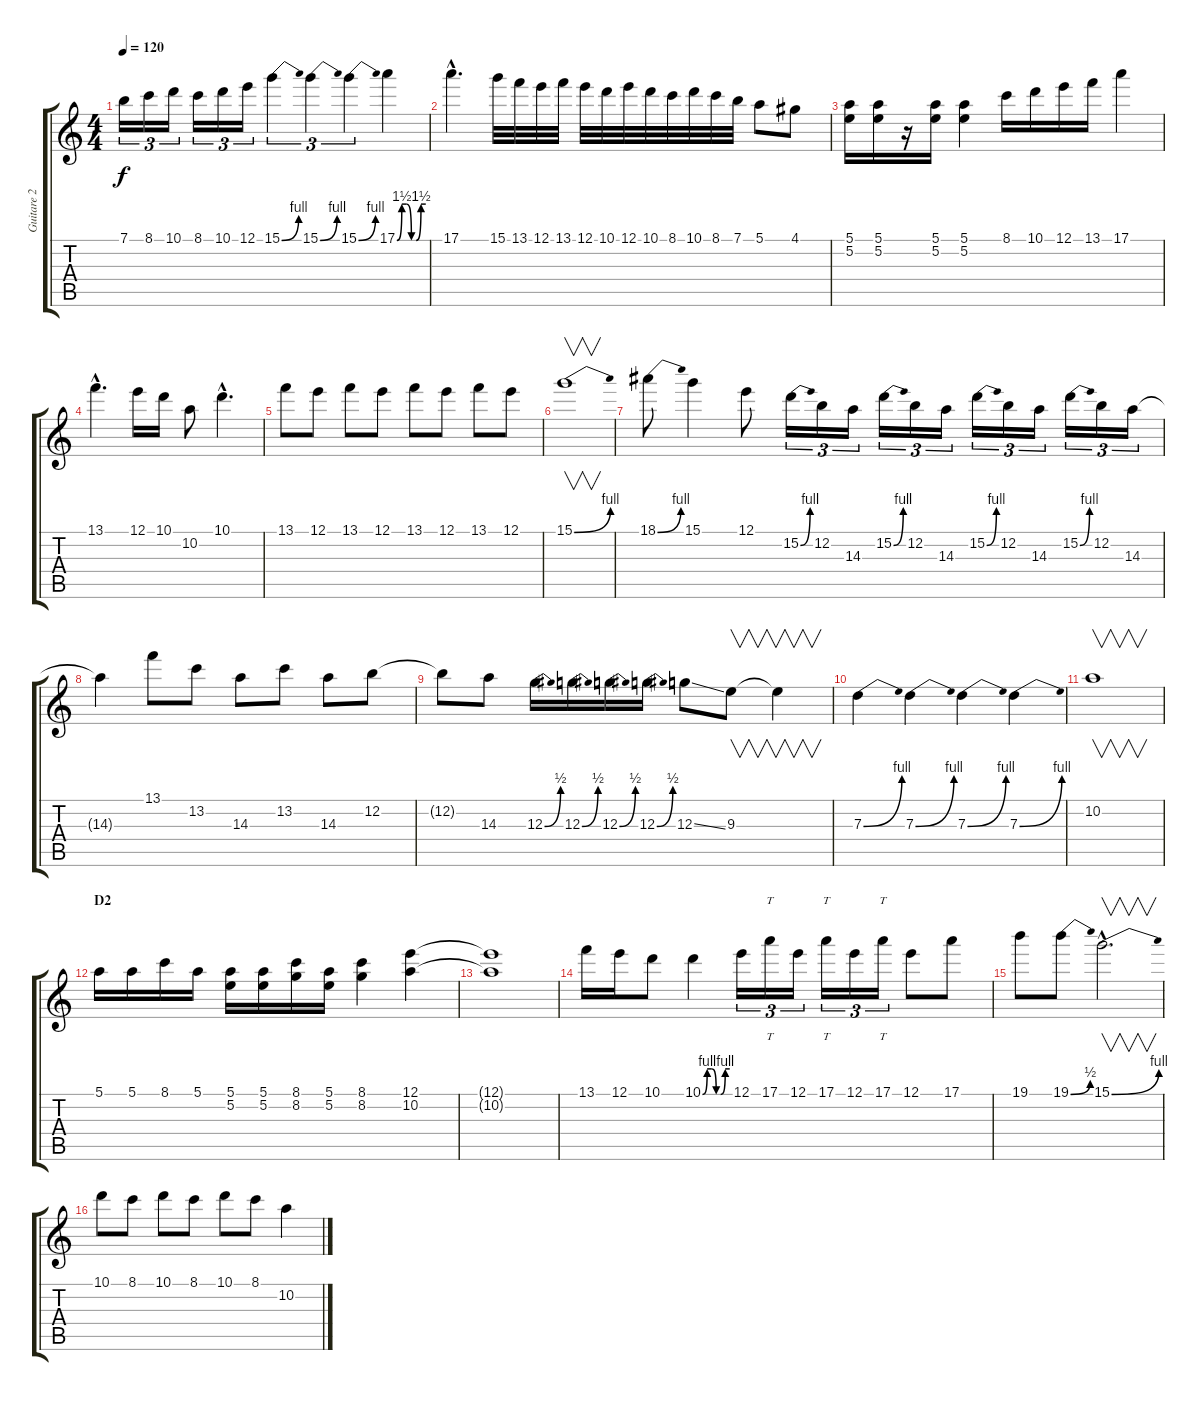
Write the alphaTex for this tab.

\track ("Guitare 2 ( bis )" "Guitare 2 ") {instrument overdrivenguitar}
\staff {score tabs}
\tuning (E4 B3 G3 D3 A2 E2) {hide}
\ts (4 4)
\tempo 120
\clef g2
\ks c
7.1.16{tu (3 2) dy f} 8.1.16{tu (3 2)} 10.1.16{tu (3 2)} 8.1.16{tu (3 2)} 10.1.16{tu (3 2)} 12.1.16{tu (3 2)} 15.1{be (bend 0 0 60 4)}.4{tu (3 2)} 15.1{be (bend 0 0 60 4)}.4{tu (3 2)} 15.1{be (bend 0 0 60 4)}.4{tu (3 2)} 17.1{be (custom 0 0 10 6 20 6 30 0 40 0 50 6 60 6)}.4 |
17.1{hac}.4{d} 15.1.32 13.1.32 12.1.32 13.1.32 12.1.32 10.1.32 12.1.32 10.1.32 8.1.32 10.1.32 8.1.32 7.1.32 5.1.8 4.1.8 |
(5.1 5.2).16 (5.1 5.2).16 r.16 (5.1 5.2).16 (5.1 5.2).4 8.1.16 10.1.16 12.1.16 13.1.16 17.1.4 |
13.1{hac}.4{d} 12.1.16 10.1.16 10.2.8 10.1{hac}.4{d} |
13.1.8 12.1.8 13.1.8 12.1.8 13.1.8 12.1.8 13.1.8 12.1.8 |
15.1{be (bend 0 0 60 4)}.1{v} |
18.1{be (bend 0 0 60 4)}.8 15.1.4 12.1.8 15.2{be (bend 0 0 60 4)}.16{tu (3 2)} 12.2.16{tu (3 2)} 14.3.16{tu (3 2)} 15.2{be (bend 0 0 60 4)}.16{tu (3 2)} 12.2.16{tu (3 2)} 14.3.16{tu (3 2)} 15.2{be (bend 0 0 60 4)}.16{tu (3 2)} 12.2.16{tu (3 2)} 14.3.16{tu (3 2)} 15.2{be (bend 0 0 60 4)}.16{tu (3 2)} 12.2.16{tu (3 2)} 14.3.16{tu (3 2)} |
14.3{t}.4 13.1.8 13.2.8 14.3.8 13.2.8 14.3.8 12.2.8 |
12.2{t}.8 14.3.8 12.3{be (bend 0 0 60 2)}.16 12.3{be (bend 0 0 60 2)}.16 12.3{be (bend 0 0 60 2)}.16 12.3{be (bend 0 0 60 2)}.16 12.3{ss}.8 9.3.8{v} 9.3{t}.4{v} |
7.3{be (bend 0 0 60 4)}.4 7.3{be (bend 0 0 60 4)}.4 7.3{be (bend 0 0 60 4)}.4 7.3{be (bend 0 0 60 4)}.4 |
10.2.1{v} |
\section ("" "D2")
5.1.16 5.1.16 8.1.16 5.1.16 (5.1 5.2).16 (5.1 5.2).16 (8.1 8.2).16 (5.1 5.2).16 (8.1 8.2).4 (12.1 10.2).4 |
(12.1{t} 10.2{t}).1 |
13.1.16 12.1.16 10.1.8 10.1{be (custom 0 0 10 4 20 4 30 0 40 0 50 4 60 4)}.4 12.1.16{tu (3 2)} 17.1.16{tt tu (3 2)} 12.1.16{tu (3 2)} 17.1.16{tt tu (3 2)} 12.1.16{tu (3 2)} 17.1.16{tt tu (3 2)} 12.1.8 17.1.8 |
19.1.8 19.1{be (bend 0 0 60 2)}.8 15.1{be (bend 0 0 60 4) hac}.2{v d} |
10.1.8 8.1.8 10.1.8 8.1.8 10.1.8 8.1.8 10.2.4
